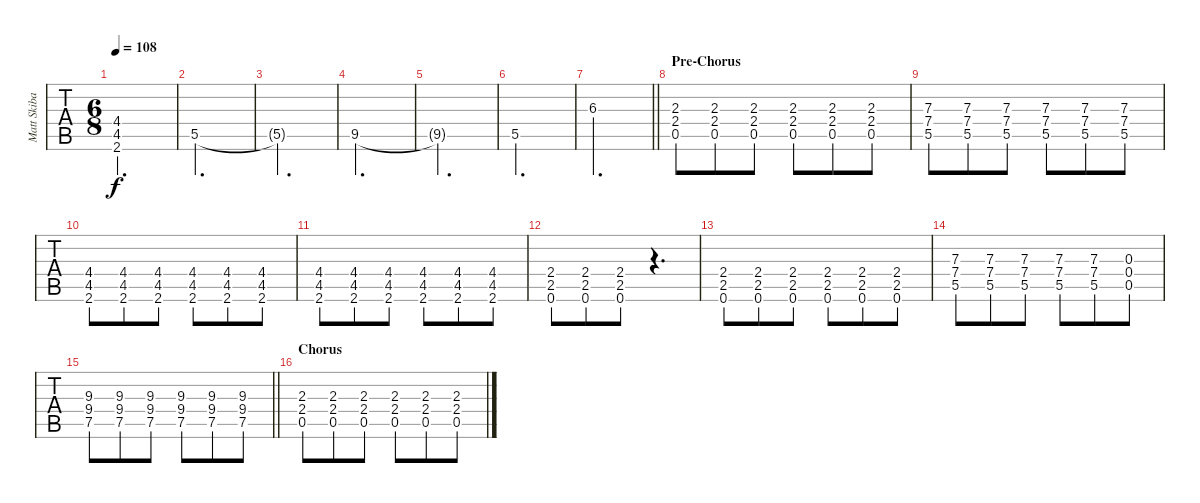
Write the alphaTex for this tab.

\track ("Matt Skiba - Guitar One" "Matt Skiba") {instrument distortionguitar}
\staff {tabs}
\tuning (E4 B3 G3 D3 A2 E2) {hide}
\ts (6 8)
\tempo 108
\clef g2
\ks a
(4.4{t} 4.5{t} 2.6{t}).2{d dy f} |
5.5.2{d volume 8 instrument electricguitarclean} |
5.5{t}.2{d} |
9.5.2{d} |
9.5{t}.2{d} |
5.5.2{d} |
\barLineRight lightlight
6.3.2{d} |
\section ("" "Pre-Chorus")
(2.3 2.4 0.5).8{balance 16 instrument distortionguitar} (2.3 2.4 0.5).8 (2.3 2.4 0.5).8 (2.3 2.4 0.5).8 (2.3 2.4 0.5).8 (2.3 2.4 0.5).8 |
(7.3 7.4 5.5).8 (7.3 7.4 5.5).8 (7.3 7.4 5.5).8 (7.3 7.4 5.5).8 (7.3 7.4 5.5).8 (7.3 7.4 5.5).8 |
(4.4 4.5 2.6).8 (4.4 4.5 2.6).8 (4.4 4.5 2.6).8 (4.4 4.5 2.6).8 (4.4 4.5 2.6).8 (4.4 4.5 2.6).8 |
(4.4 4.5 2.6).8 (4.4 4.5 2.6).8 (4.4 4.5 2.6).8 (4.4 4.5 2.6).8 (4.4 4.5 2.6).8 (4.4 4.5 2.6).8 |
(2.4 2.5 0.6).8 (2.4 2.5 0.6).8 (2.4 2.5 0.6).8 r.4{d} |
(2.4 2.5 0.6).8 (2.4 2.5 0.6).8 (2.4 2.5 0.6).8 (2.4 2.5 0.6).8 (2.4 2.5 0.6).8 (2.4 2.5 0.6).8 |
(7.3 7.4 5.5).8 (7.3 7.4 5.5).8 (7.3 7.4 5.5).8 (7.3 7.4 5.5).8 (7.3 7.4 5.5).8 (0.3 0.4 0.5).8 |
\barLineRight lightlight
(9.3 9.4 7.5).8 (9.3 9.4 7.5).8 (9.3 9.4 7.5).8 (9.3 9.4 7.5).8 (9.3 9.4 7.5).8 (9.3 9.4 7.5).8 |
\section ("" "Chorus")
(2.3 2.4 0.5).8{volume 4 balance 8} (2.3 2.4 0.5).8 (2.3 2.4 0.5).8 (2.3 2.4 0.5).8 (2.3 2.4 0.5).8 (2.3 2.4 0.5).8
